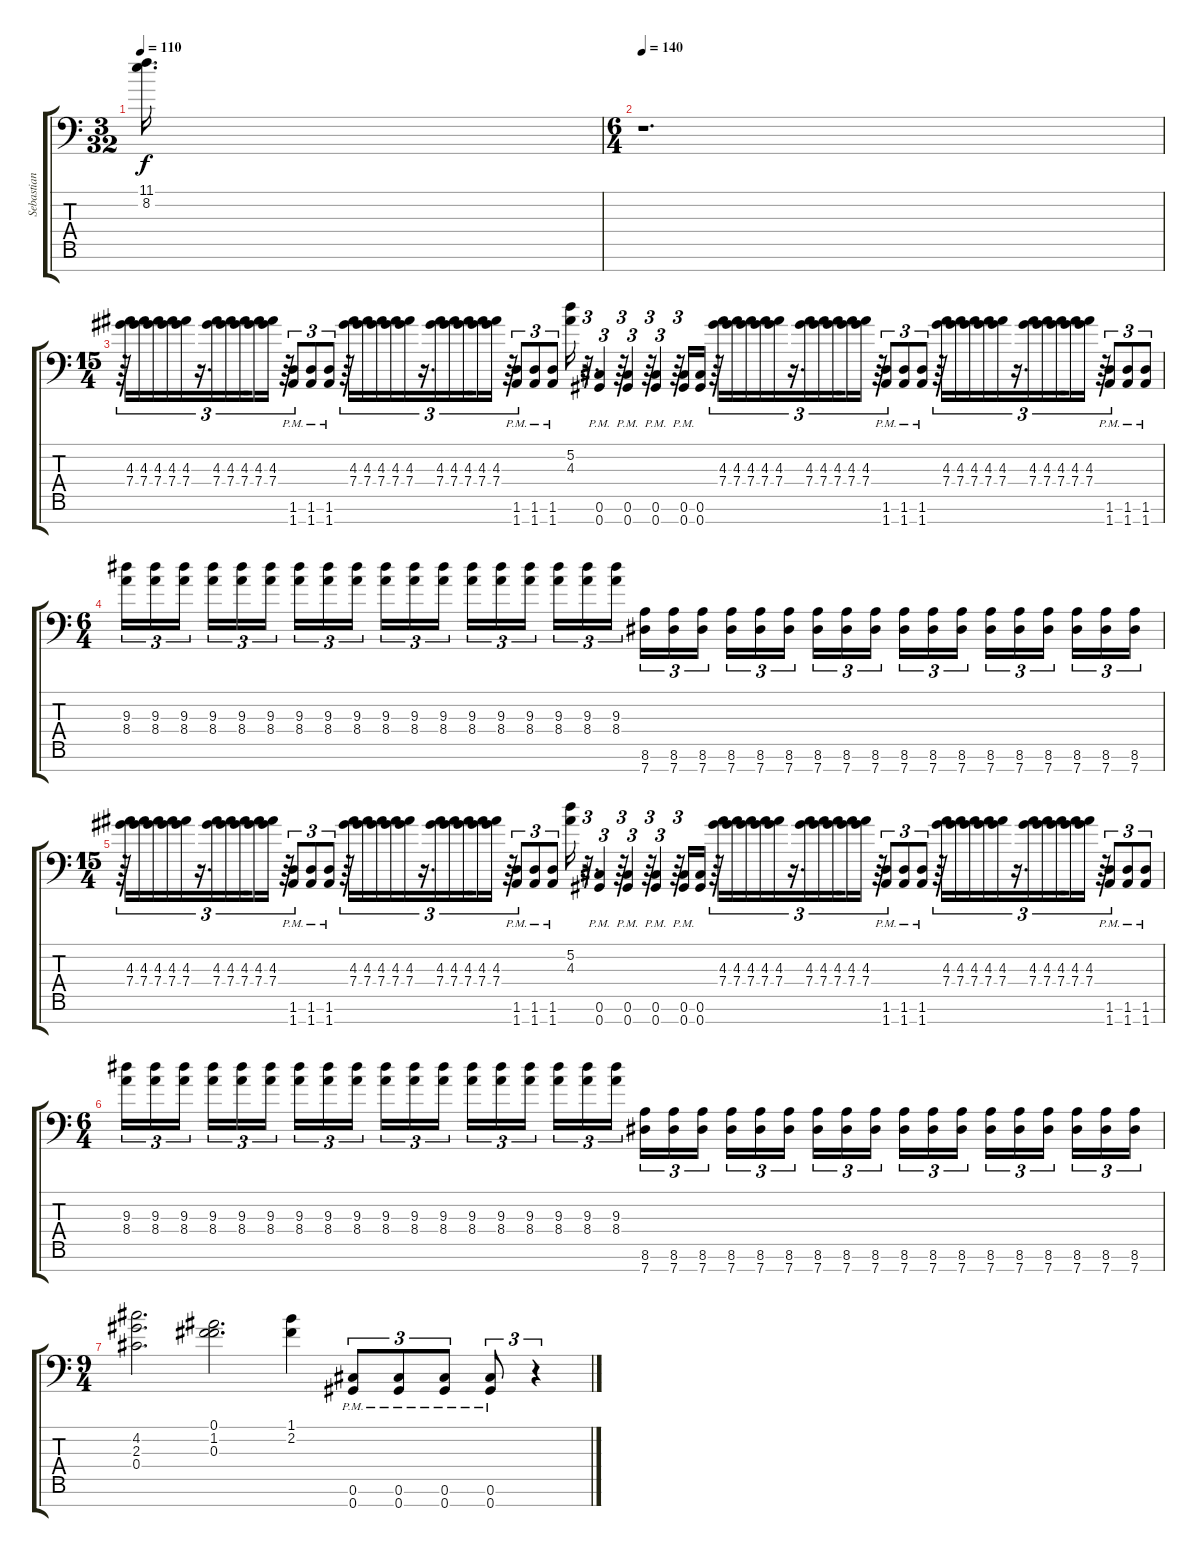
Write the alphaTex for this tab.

\track ("Sebastian Chaput" "Sebastian ") {instrument distortionguitar}
\staff {score tabs}
\tuning (F3 A3 Gb3 Db3 Ab2 Db2 Ab1) {hide}
\ts (3 32)
\tempo 110
\clef f4
\ks c
(11.1{t} 8.2{t}).16{d dy f} |
\ts (6 4)
\tempo 140
r.1{d} |
\ts (15 4)
r.64{tu (3 2)} (4.3 7.4).16{tu (3 2) instrument distortionguitar} (4.3 7.4).16{tu (3 2)} (4.3 7.4).16{tu (3 2)} (4.3 7.4).16{tu (3 2)} (4.3 7.4).16{tu (3 2)} r.16{d tu (3 2)} (4.3 7.4).16{tu (3 2)} (4.3 7.4).16{tu (3 2)} (4.3 7.4).16{tu (3 2) beam splitsecondary} (4.3 7.4).16{tu (3 2)} (4.3 7.4).16{tu (3 2)} r.64{tu (3 2)} (1.6{pm} 1.7{pm}).8{tu (3 2) instrument distortionguitar} (1.6{pm} 1.7{pm}).8{tu (3 2)} (1.6{pm} 1.7{pm}).8{tu (3 2)} r.64{tu (3 2)} (4.3 7.4).16{tu (3 2) instrument distortionguitar} (4.3 7.4).16{tu (3 2)} (4.3 7.4).16{tu (3 2)} (4.3 7.4).16{tu (3 2)} (4.3 7.4).16{tu (3 2)} r.16{d tu (3 2)} (4.3 7.4).16{tu (3 2)} (4.3 7.4).16{tu (3 2)} (4.3 7.4).16{tu (3 2) beam splitsecondary} (4.3 7.4).16{tu (3 2)} (4.3 7.4).16{tu (3 2)} r.64{tu (3 2)} (1.6{pm} 1.7{pm}).8{tu (3 2) instrument distortionguitar} (1.6{pm} 1.7{pm}).8{tu (3 2)} (1.6{pm} 1.7{pm}).8{tu (3 2)} (5.2 4.3).16{instrument distortionguitar} r.32{d tu (3 2)} (0.6{pm} 0.7{pm}).4{tu (3 2) instrument distortionguitar} r.64{tu (3 2)} (0.6{pm} 0.7{pm}).4{tu (3 2)} r.64{tu (3 2)} (0.6{pm} 0.7{pm}).4{tu (3 2)} r.64{tu (3 2)} (0.6{pm} 0.7{pm}).16 (0.6{pm} 0.7{pm}).16 r.64{tu (3 2)} (4.3 7.4).16{tu (3 2) instrument distortionguitar} (4.3 7.4).16{tu (3 2)} (4.3 7.4).16{tu (3 2)} (4.3 7.4).16{tu (3 2)} (4.3 7.4).16{tu (3 2)} r.16{d tu (3 2)} (4.3 7.4).16{tu (3 2)} (4.3 7.4).16{tu (3 2)} (4.3 7.4).16{tu (3 2) beam splitsecondary} (4.3 7.4).16{tu (3 2)} (4.3 7.4).16{tu (3 2)} r.64{tu (3 2)} (1.6{pm} 1.7{pm}).8{tu (3 2) instrument distortionguitar} (1.6{pm} 1.7{pm}).8{tu (3 2)} (1.6{pm} 1.7{pm}).8{tu (3 2)} r.64{tu (3 2)} (4.3 7.4).16{tu (3 2) instrument distortionguitar} (4.3 7.4).16{tu (3 2)} (4.3 7.4).16{tu (3 2)} (4.3 7.4).16{tu (3 2)} (4.3 7.4).16{tu (3 2)} r.16{d tu (3 2)} (4.3 7.4).16{tu (3 2)} (4.3 7.4).16{tu (3 2)} (4.3 7.4).16{tu (3 2) beam splitsecondary} (4.3 7.4).16{tu (3 2)} (4.3 7.4).16{tu (3 2)} r.64{tu (3 2)} (1.6{pm} 1.7{pm}).8{tu (3 2) instrument distortionguitar} (1.6{pm} 1.7{pm}).8{tu (3 2)} (1.6{pm} 1.7{pm}).8{tu (3 2)} |
\ts (6 4)
(9.3 8.4).16{tu (3 2) instrument distortionguitar} (9.3 8.4).16{tu (3 2)} (9.3 8.4).16{tu (3 2) beam splitsecondary} (9.3 8.4).16{tu (3 2)} (9.3 8.4).16{tu (3 2)} (9.3 8.4).16{tu (3 2) beam splitsecondary} (9.3 8.4).16{tu (3 2)} (9.3 8.4).16{tu (3 2)} (9.3 8.4).16{tu (3 2) beam splitsecondary} (9.3 8.4).16{tu (3 2)} (9.3 8.4).16{tu (3 2)} (9.3 8.4).16{tu (3 2) beam splitsecondary} (9.3 8.4).16{tu (3 2)} (9.3 8.4).16{tu (3 2)} (9.3 8.4).16{tu (3 2) beam splitsecondary} (9.3 8.4).16{tu (3 2)} (9.3 8.4).16{tu (3 2)} (9.3 8.4).16{tu (3 2)} (8.6 7.7).16{tu (3 2) volume 16 instrument distortionguitar} (8.6 7.7).16{tu (3 2)} (8.6 7.7).16{tu (3 2) beam splitsecondary} (8.6 7.7).16{tu (3 2)} (8.6 7.7).16{tu (3 2)} (8.6 7.7).16{tu (3 2) beam splitsecondary} (8.6 7.7).16{tu (3 2)} (8.6 7.7).16{tu (3 2)} (8.6 7.7).16{tu (3 2) beam splitsecondary} (8.6 7.7).16{tu (3 2)} (8.6 7.7).16{tu (3 2)} (8.6 7.7).16{tu (3 2) beam splitsecondary} (8.6 7.7).16{tu (3 2)} (8.6 7.7).16{tu (3 2)} (8.6 7.7).16{tu (3 2) beam splitsecondary} (8.6 7.7).16{tu (3 2)} (8.6 7.7).16{tu (3 2)} (8.6 7.7).16{tu (3 2)} |
\ts (15 4)
r.64{tu (3 2)} (4.3 7.4).16{tu (3 2) volume 15 instrument distortionguitar} (4.3 7.4).16{tu (3 2)} (4.3 7.4).16{tu (3 2)} (4.3 7.4).16{tu (3 2)} (4.3 7.4).16{tu (3 2)} r.16{d tu (3 2)} (4.3 7.4).16{tu (3 2)} (4.3 7.4).16{tu (3 2)} (4.3 7.4).16{tu (3 2) beam splitsecondary} (4.3 7.4).16{tu (3 2)} (4.3 7.4).16{tu (3 2)} r.64{tu (3 2)} (1.6{pm} 1.7{pm}).8{tu (3 2) instrument distortionguitar} (1.6{pm} 1.7{pm}).8{tu (3 2)} (1.6{pm} 1.7{pm}).8{tu (3 2)} r.64{tu (3 2)} (4.3 7.4).16{tu (3 2) instrument distortionguitar} (4.3 7.4).16{tu (3 2)} (4.3 7.4).16{tu (3 2)} (4.3 7.4).16{tu (3 2)} (4.3 7.4).16{tu (3 2)} r.16{d tu (3 2)} (4.3 7.4).16{tu (3 2)} (4.3 7.4).16{tu (3 2)} (4.3 7.4).16{tu (3 2) beam splitsecondary} (4.3 7.4).16{tu (3 2)} (4.3 7.4).16{tu (3 2)} r.64{tu (3 2)} (1.6{pm} 1.7{pm}).8{tu (3 2) instrument distortionguitar} (1.6{pm} 1.7{pm}).8{tu (3 2)} (1.6{pm} 1.7{pm}).8{tu (3 2)} (5.2 4.3).16{instrument distortionguitar} r.32{d tu (3 2)} (0.6{pm} 0.7{pm}).4{tu (3 2) instrument distortionguitar} r.64{tu (3 2)} (0.6{pm} 0.7{pm}).4{tu (3 2)} r.64{tu (3 2)} (0.6{pm} 0.7{pm}).4{tu (3 2)} r.64{tu (3 2)} (0.6{pm} 0.7{pm}).16 (0.6{pm} 0.7{pm}).16 r.64{tu (3 2)} (4.3 7.4).16{tu (3 2) instrument distortionguitar} (4.3 7.4).16{tu (3 2)} (4.3 7.4).16{tu (3 2)} (4.3 7.4).16{tu (3 2)} (4.3 7.4).16{tu (3 2)} r.16{d tu (3 2)} (4.3 7.4).16{tu (3 2)} (4.3 7.4).16{tu (3 2)} (4.3 7.4).16{tu (3 2) beam splitsecondary} (4.3 7.4).16{tu (3 2)} (4.3 7.4).16{tu (3 2)} r.64{tu (3 2)} (1.6{pm} 1.7{pm}).8{tu (3 2) instrument distortionguitar} (1.6{pm} 1.7{pm}).8{tu (3 2)} (1.6{pm} 1.7{pm}).8{tu (3 2)} r.64{tu (3 2)} (4.3 7.4).16{tu (3 2) instrument distortionguitar} (4.3 7.4).16{tu (3 2)} (4.3 7.4).16{tu (3 2)} (4.3 7.4).16{tu (3 2)} (4.3 7.4).16{tu (3 2)} r.16{d tu (3 2)} (4.3 7.4).16{tu (3 2)} (4.3 7.4).16{tu (3 2)} (4.3 7.4).16{tu (3 2) beam splitsecondary} (4.3 7.4).16{tu (3 2)} (4.3 7.4).16{tu (3 2)} r.64{tu (3 2)} (1.6{pm} 1.7{pm}).8{tu (3 2) instrument distortionguitar} (1.6{pm} 1.7{pm}).8{tu (3 2)} (1.6{pm} 1.7{pm}).8{tu (3 2)} |
\ts (6 4)
(9.3 8.4).16{tu (3 2) instrument distortionguitar} (9.3 8.4).16{tu (3 2)} (9.3 8.4).16{tu (3 2) beam splitsecondary} (9.3 8.4).16{tu (3 2)} (9.3 8.4).16{tu (3 2)} (9.3 8.4).16{tu (3 2) beam splitsecondary} (9.3 8.4).16{tu (3 2)} (9.3 8.4).16{tu (3 2)} (9.3 8.4).16{tu (3 2) beam splitsecondary} (9.3 8.4).16{tu (3 2)} (9.3 8.4).16{tu (3 2)} (9.3 8.4).16{tu (3 2) beam splitsecondary} (9.3 8.4).16{tu (3 2)} (9.3 8.4).16{tu (3 2)} (9.3 8.4).16{tu (3 2) beam splitsecondary} (9.3 8.4).16{tu (3 2)} (9.3 8.4).16{tu (3 2)} (9.3 8.4).16{tu (3 2)} (8.6 7.7).16{tu (3 2) volume 16 instrument distortionguitar} (8.6 7.7).16{tu (3 2)} (8.6 7.7).16{tu (3 2) beam splitsecondary} (8.6 7.7).16{tu (3 2)} (8.6 7.7).16{tu (3 2)} (8.6 7.7).16{tu (3 2) beam splitsecondary} (8.6 7.7).16{tu (3 2)} (8.6 7.7).16{tu (3 2)} (8.6 7.7).16{tu (3 2) beam splitsecondary} (8.6 7.7).16{tu (3 2)} (8.6 7.7).16{tu (3 2)} (8.6 7.7).16{tu (3 2) beam splitsecondary} (8.6 7.7).16{tu (3 2)} (8.6 7.7).16{tu (3 2)} (8.6 7.7).16{tu (3 2) beam splitsecondary} (8.6 7.7).16{tu (3 2)} (8.6 7.7).16{tu (3 2)} (8.6 7.7).16{tu (3 2)} |
\ts (9 4)
(4.2 2.3 0.4).2{d volume 15} (0.1 1.2 0.3).2{d} (1.1 2.2).4 (0.6{pm} 0.7{pm}).8{tu (3 2) instrument distortionguitar} (0.6{pm} 0.7{pm}).8{tu (3 2)} (0.6{pm} 0.7{pm}).8{tu (3 2)} (0.6{pm} 0.7{pm}).8{tu (3 2)} r.4{tu (3 2)}
